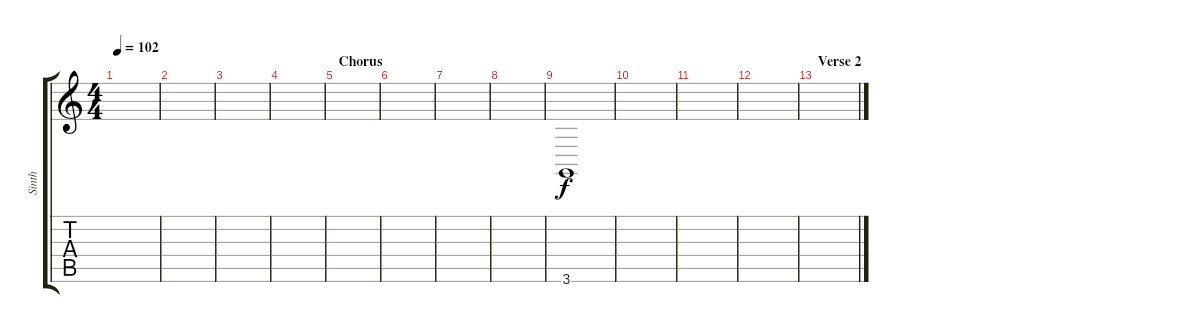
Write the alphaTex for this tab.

\track ("Sinth" "Sinth") {instrument lead2sawtooth}
\staff {score tabs}
\tuning (E4 B3 G3 D3 A2 E2) {hide}
\ts (4 4)
\tempo 102
\clef g2
\ks c
|
|
|
|
\section ("" "Chorus")
|
|
|
|
3.6.1 |
|
|
|
\section ("" "Verse 2")
